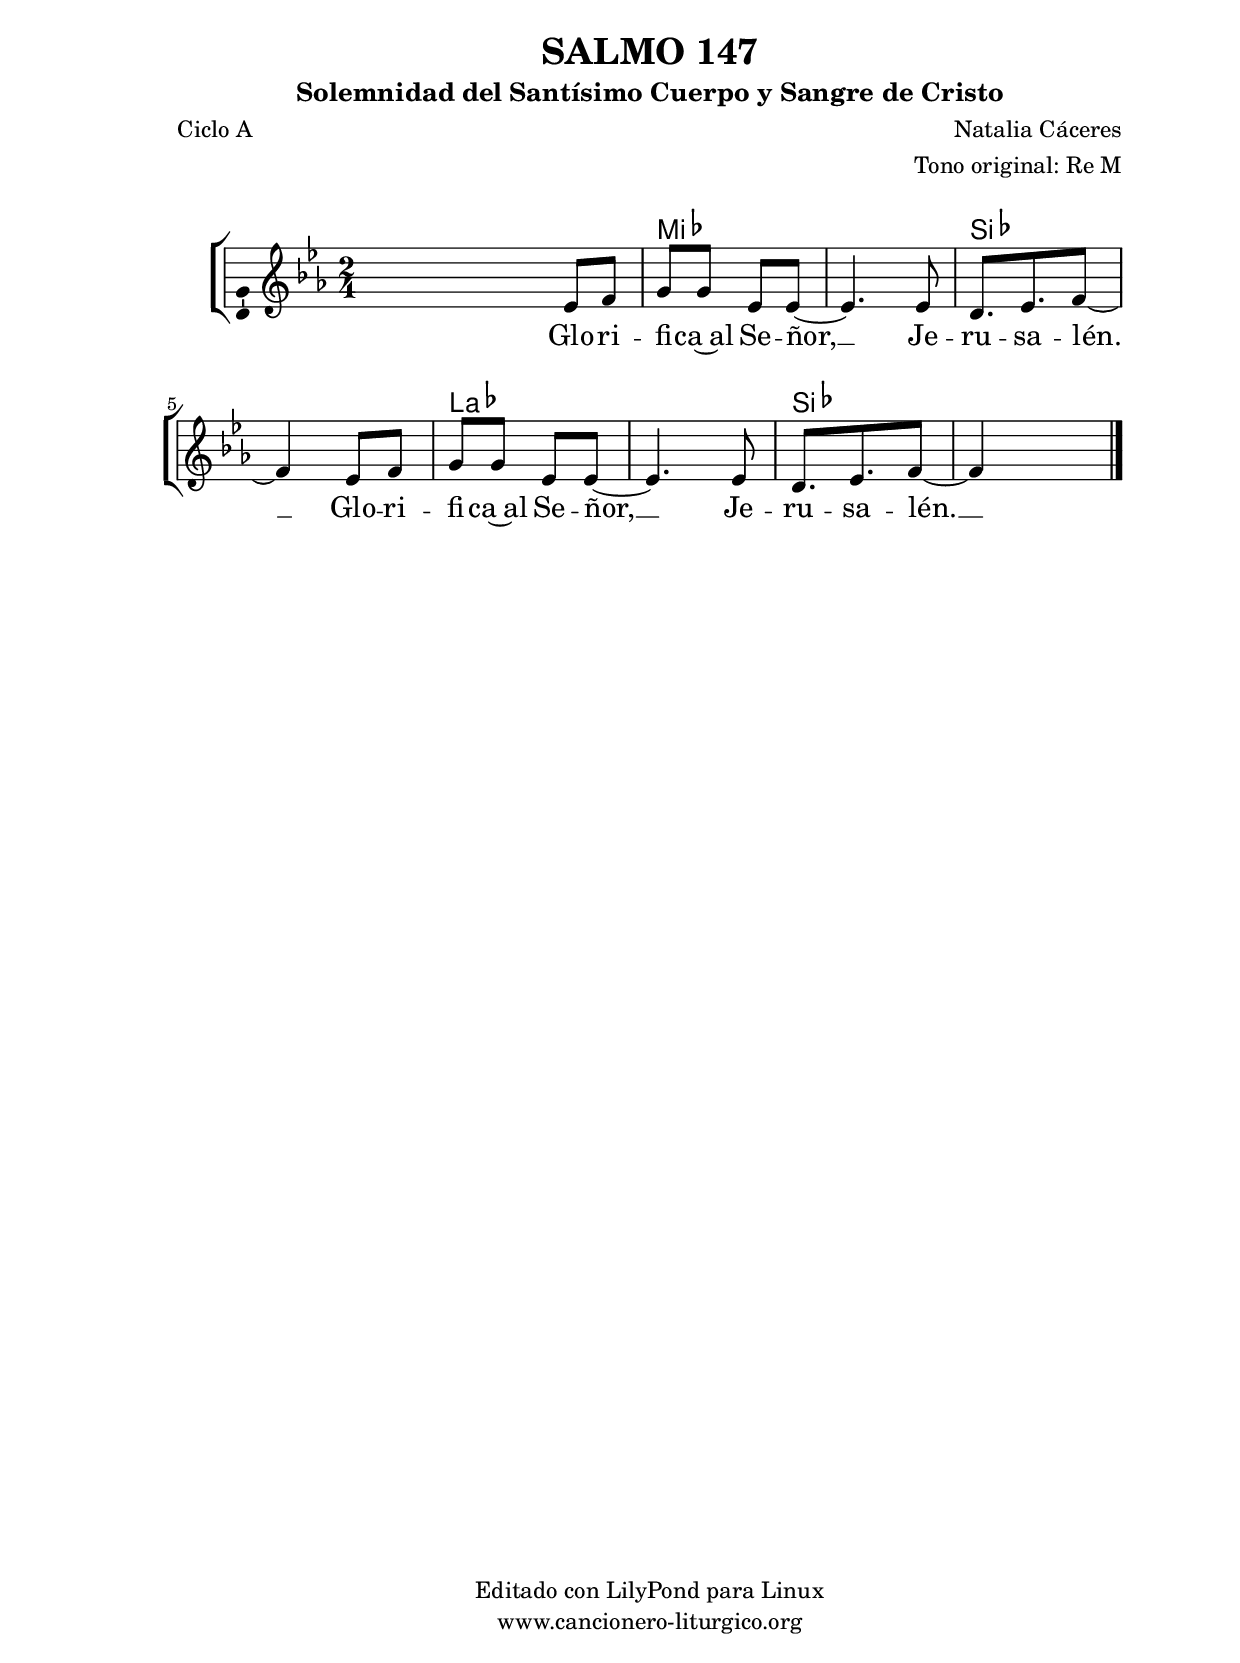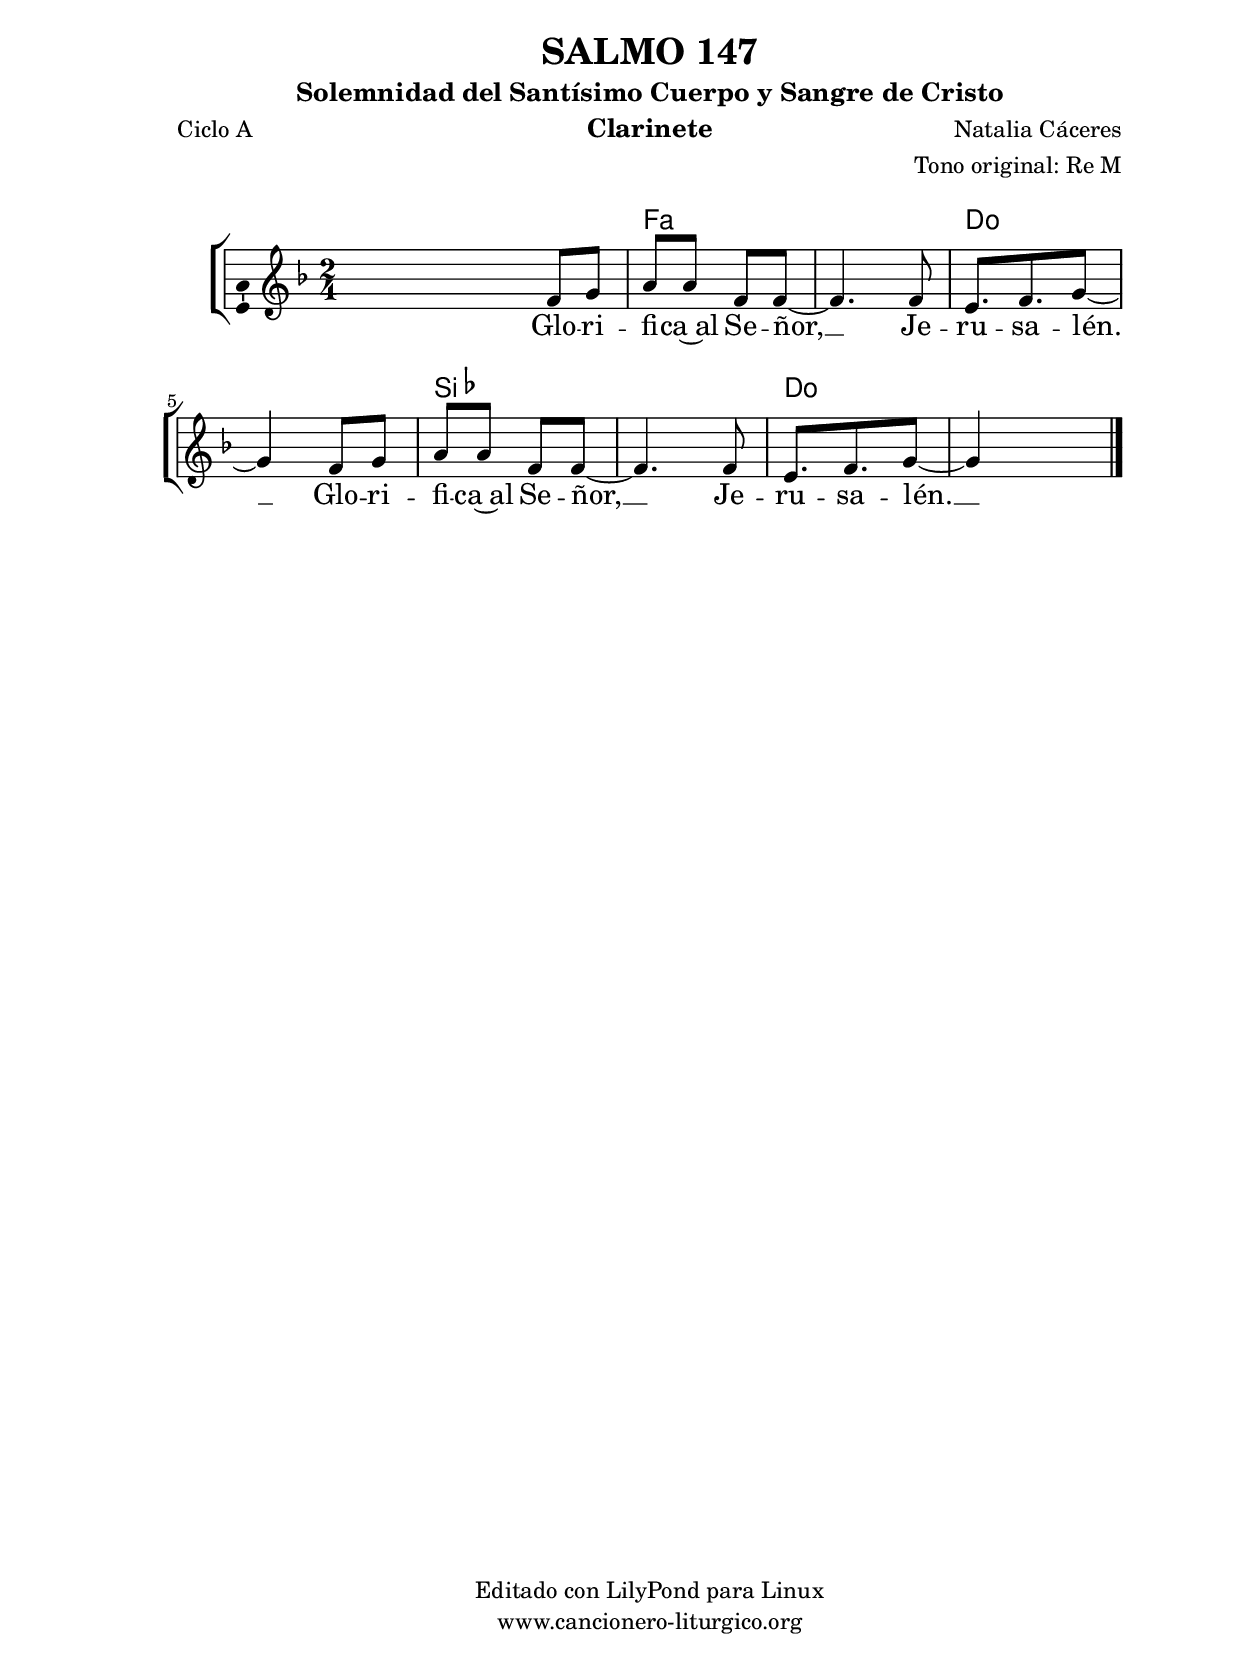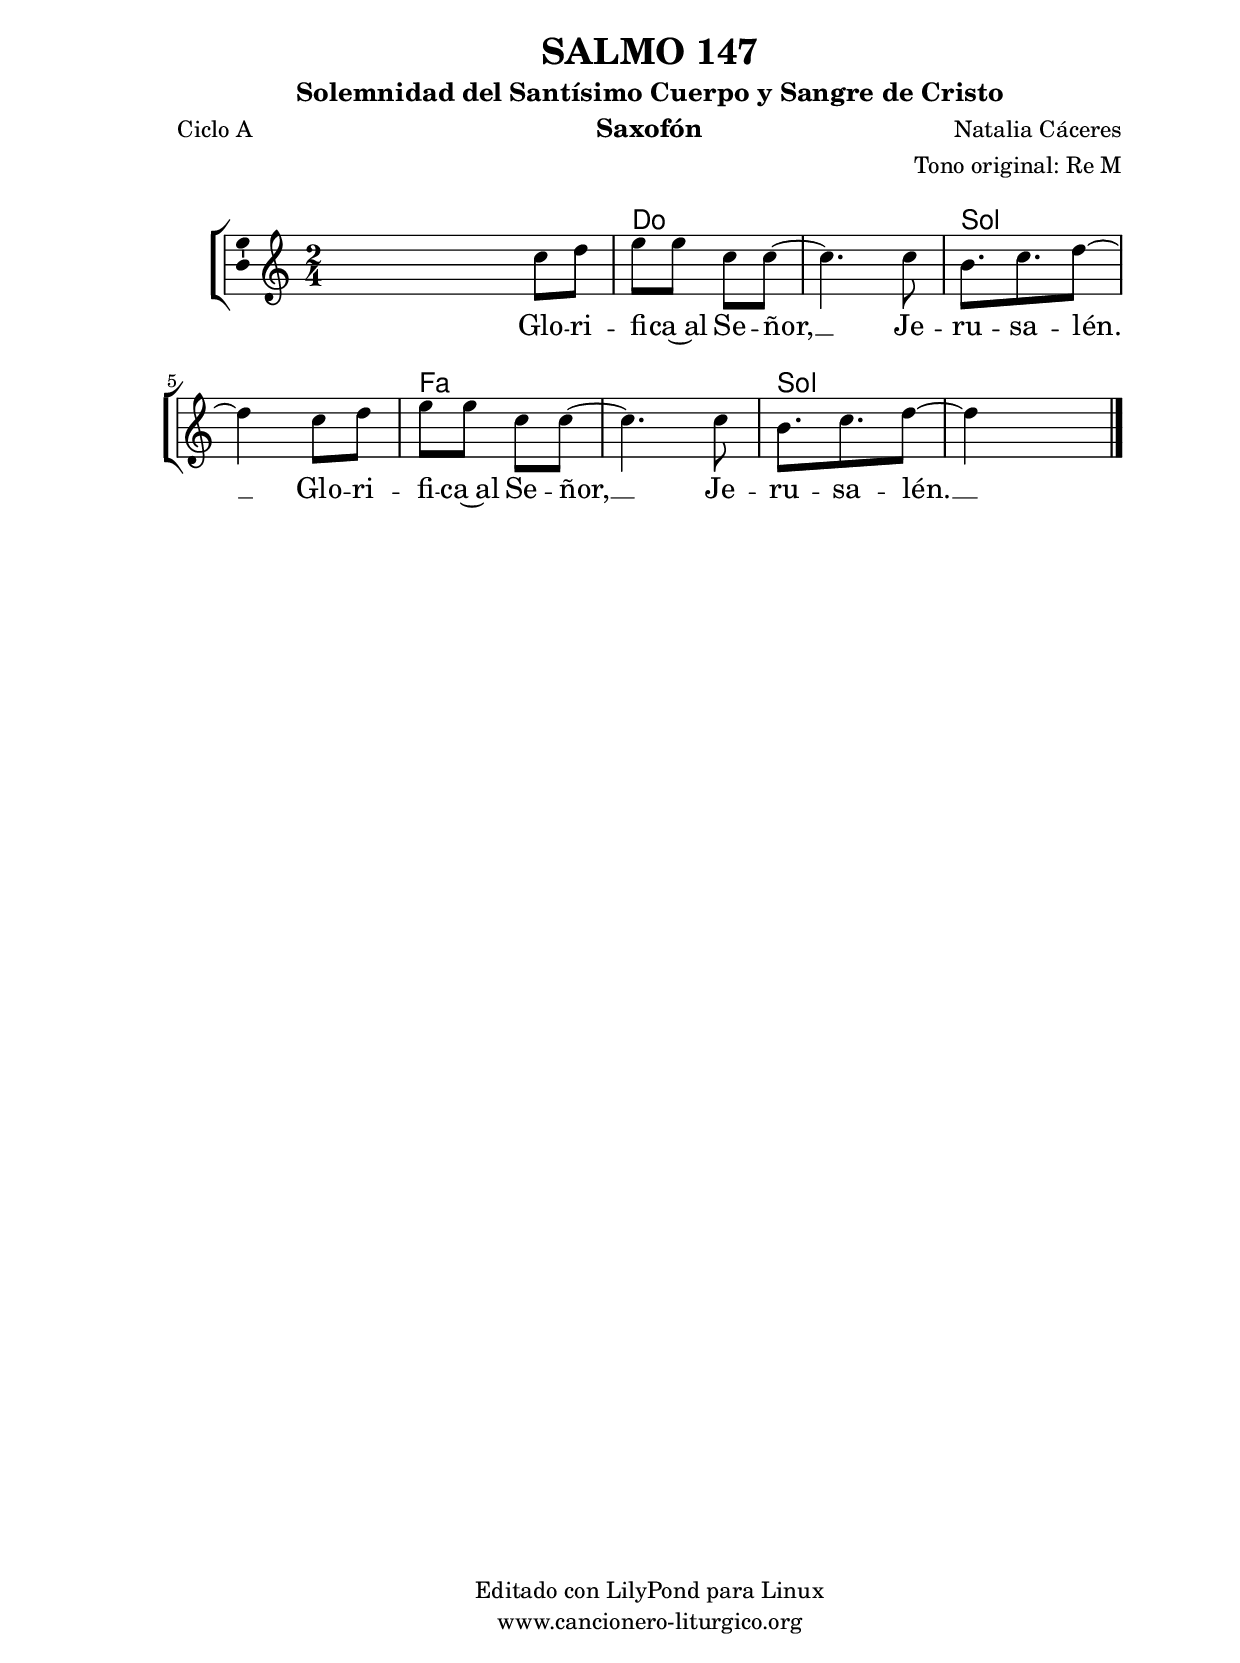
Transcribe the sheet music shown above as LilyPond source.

%
%para convertir .midi en .wav:
%timidity filename.midi -Ow -o finename.wav
%
%
%Para convertir de .wav a .mp3:
%lame -h -m j filename.wav
%
%
%para escuchar el midi:
%timidity nombrefichero.midi
%


%versión de lilypond para la que se ha escrito esta partitura:
\version "2.16.0"

	%Tamaño papel
	#(set-default-paper-size "a4")
	%Tamaño partitura
	#(set-global-staff-size 20)
	%No responde al pulsar sobre una nota
	#(ly:set-option 'point-and-click #f)

%parámetros del encabezamiento:
\header {
	title = "SALMO 147"
	subtitle = "Solemnidad del Santísimo Cuerpo y Sangre de Cristo"
	composer = "Natalia Cáceres"
	poet = "Ciclo A"
	meter = ""
	arranger = "Tono original: Re M"
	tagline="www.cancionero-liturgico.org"
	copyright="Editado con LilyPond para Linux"
	}

%parámetros asociados al papel:
\paper  {
	oddHeaderMarkup = \markup {\fill-line { \on-the-fly #not-first-page \fromproperty #'header:title \on-the-fly #not-first-page \fromproperty #'header:composer }}
	evenHeaderMarkup = \markup {\fill-line { \fromproperty #'header:composer \fromproperty #'header:title }}
	#(set-paper-size "a4")
	print-page-number = ##f
	first-page-number = 1
	print-first-page-number = ##f
%	head-separation = 3.0 \cm
	top-margin = 2.0 \cm
	bottom-margin = 0.5\cm
%%%	bottom-margin = -1.0\cm
	left-margin = 3.0 \cm
	line-width = 16.0 \cm 
	indent = 8\mm
	interscoreline = 2.\mm
	between-system-space = 15\mm
%	para que las partituras no llenen la hoja:
	ragged-bottom = ##t
%	idem para la última hoja:
	ragged-last-bottom = ##f
%	para que las partituras llenen el ancho del papel:
	ragged-last = ##f
	after-title-space = 2.5 \cm
%page-count=1
%system-count=1

	%Flexible Vertical Spacing
%	markup-markup-spacing =
%	#'((basic-distance . 15) (minimum-distance . 15) (padding . 3))
	markup-system-spacing =
	#'((basic-distance . 15) (minimum-distance . 15) (padding . 3))
	system-system-spacing =
	#'((basic-distance . 15) (minimum-distance . 15) (padding . 3))
	score-system-spacing =
	#'((basic-distance . 15) (minimum-distance . 15) (padding . 5))
%	top-system-spacing = % header
%	#'((basic-distance . 8) (minimum-distance . 0) (padding . 3))
%	top-markup-spacing =
%	#'((basic-distance . 20) (minimum-distance . 20) (padding . 3))
	last-bottom-spacing = % footer
	#'((basic-distance . 5) (minimum-distance . 5) (padding . 3))
%	score-markup-spacing =
%	#'((basic-distance . 16) (minimum-distance . 13) (padding . 3))

	}


%parámetros que afectan a toda la partitura:
global =  {
	%clave de sol (G):
	\clef G
	%armadura:
	\transpose d ees
	\key d \major
	\tempo 4=92
	\set Score.tempoHideNote = ##t
	}


acordes = {
	\italianChords
	\chordmode {
	\transpose d ees
{

s2
d1 a g a

	}
	}
}


melodia = 
	\transpose d ees
{
	\relative c'{

\time 2/4
s4 d8 e
fis8 fis d d~
d4. d8
%%%\times 2/3 {cis4 d e~}
cis8. d e8~
e4 d8 e
fis8 fis d d~
d4. d8
%%%\times 2/3 {cis4 d e~}
cis8. d e8~
e4 s4

	\bar "|."
	}
	}


texto = \lyricmode {
Glo -- ri -- fi -- ca~al Se -- ñor, __ Je -- ru -- sa -- lén. __
Glo -- ri -- fi -- ca~al Se -- ñor, __ Je -- ru -- sa -- lén. __
	}


acordesStaff = \context ChordNames = acordesStaff <<
	\set chordChanges = ##t
	\acordes
	>>


vozStaff = \context Voice = vozStaff
\with {\consists "Ambitus_engraver"}
<<
%	\set Staff.instrumentName = ""
%	\set Staff.shortInstrumentName = ""
%	\set Staff.midiInstrument = #"clarinet"
%	\set Staff.midiInstrument = #"cello"
%	\set Staff.midiInstrument = #"flute"
	\set Staff.midiInstrument = #"electric guitar (jazz)"
%	\set Staff.midiInstrument = #"english horn"
%	\set Staff.midiInstrument = #"violin"
%	\set Staff.midiInstrument = #"glockenspiel"
	\set Staff.midiMinimumVolume = #0.7
	\set Staff.midiMaximumVolume = #0.9
	\global
	\melodia
	>>


textoStaff = \context Lyrics = textoStaff <<
	\lyricsto vozStaff \texto
	>>

\book {
	\score {
		\context ChoirStaff {
			\override StaffGroup.SystemStartBracket #'collapse-height = #1
			\override Score.SystemStartBar #'collapse-height = #1
			<<
			\acordesStaff
			\vozStaff
			\textoStaff
			>>
			}
		\layout {
	    		\context {
				\Lyrics
				\override LyricText #'font-size = #2
				}
	   		 \context {
				\Score
				%fontSize = #3
				\override StaffSymbol #'staff-space = #(magstep +3)
				%\override Beam #'thickness = #0.55
				%\override SpacingSpanner #'spacing-increment = #1.0
				%\override Slur #'height-limit = #1.5
				}
			}
		}
	\score {
		\unfoldRepeats
		\context ChoirStaff {
			<<
			\acordesStaff
			\vozStaff
			>>
			}
		\midi {
	  		\context {
	  			\Score
				tempoWholesPerMinute = #(ly:make-moment 70 4)
				}
			}
		}
	}

%Partitura para clarinete
#(define output-suffix "C")
\book {
	\header{
		instrument = "Clarinete"
		}
	\score {
		\context ChoirStaff {
			\override StaffGroup.SystemStartBracket #'collapse-height = #1
			\override Score.SystemStartBar #'collapse-height = #1
\transpose c d
			<<
			\acordesStaff
			\vozStaff
			\textoStaff
			>>
			}
		\layout {
	    		\context {
				\Lyrics
				\override LyricText #'font-size = #2
				}
	   		 \context {
				\Score
				%fontSize = #3
				\override StaffSymbol #'staff-space = #(magstep +3)
				%\override Beam #'thickness = #0.55
				%\override SpacingSpanner #'spacing-increment = #1.0
				%\override Slur #'height-limit = #1.5
				}
			}
		}
	}

%Partitura para saxofón
#(define output-suffix "S")
\book {
	\header{
		instrument = "Saxofón"
		}
	\score {
		\context ChoirStaff {
			\override StaffGroup.SystemStartBracket #'collapse-height = #1
			\override Score.SystemStartBar #'collapse-height = #1
\transpose c a
			<<
			\acordesStaff
			\vozStaff
			\textoStaff
			>>
			}
		\layout {
	    		\context {
				\Lyrics
				\override LyricText #'font-size = #2
				}
	   		 \context {
				\Score
				%fontSize = #3
				\override StaffSymbol #'staff-space = #(magstep +3)
				%\override Beam #'thickness = #0.55
				%\override SpacingSpanner #'spacing-increment = #1.0
				%\override Slur #'height-limit = #1.5
				}
			}
		}
	}

